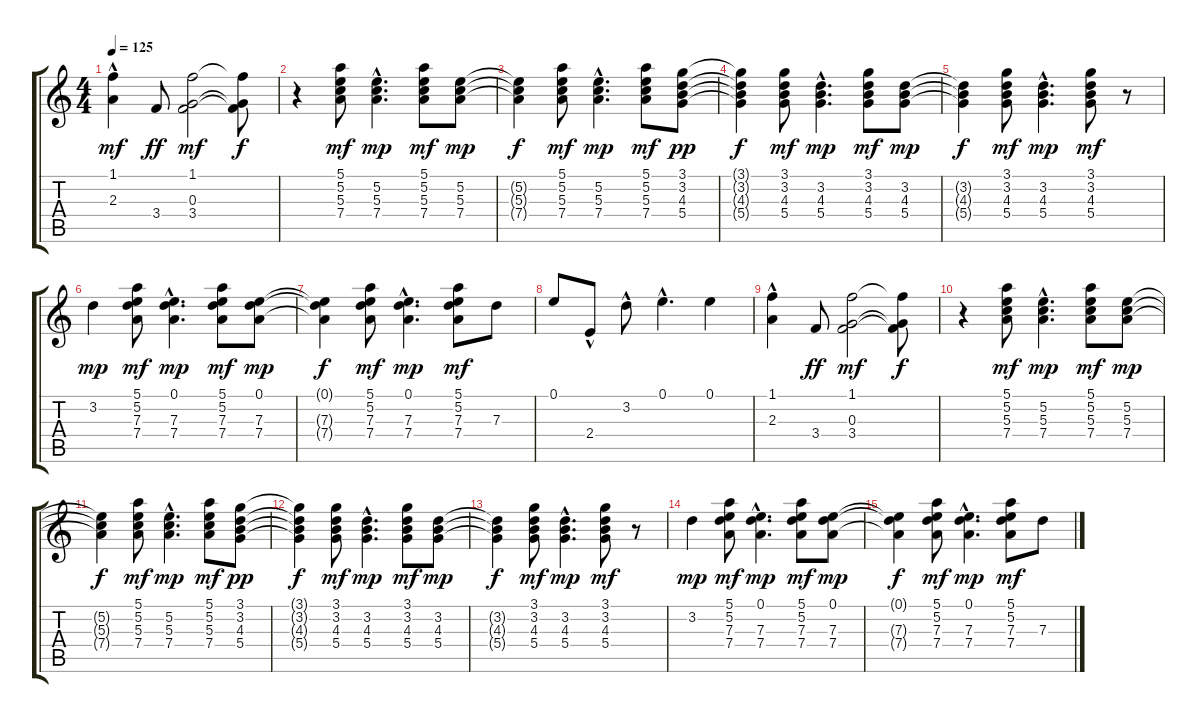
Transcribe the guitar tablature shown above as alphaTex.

\track "" {instrument electricguitarclean}
\staff {score tabs}
\tuning (E4 B3 G3 D3 A2 E2) {hide}
\ts (4 4)
\tempo 125
\clef g2
\ks c
(1.1{hac} 2.3{hac}).4{dy mf} 3.4.8{dy ff} (1.1 0.3 3.4).2{dy mf} (1.1{t} 0.3{t} 3.4{t}).8{dy f} |
r.4 (5.1 5.2 5.3 7.4).8{dy mf} (5.2{hac} 5.3{hac} 7.4{hac}).4{d dy mp} (5.1 5.2 5.3 7.4).8{dy mf} (5.2 5.3 7.4).8{dy mp} |
(5.2{t} 5.3{t} 7.4{t}).4{dy f} (5.1 5.2 5.3 7.4).8{dy mf} (5.2{hac} 5.3{hac} 7.4{hac}).4{d dy mp} (5.1 5.2 5.3 7.4).8{dy mf} (3.1 3.2 4.3 5.4).8{dy pp} |
(3.1{t} 3.2{t} 4.3{t} 5.4{t}).4{dy f} (3.1 3.2 4.3 5.4).8{dy mf} (3.2{hac} 4.3{hac} 5.4{hac}).4{d dy mp} (3.1 3.2 4.3 5.4).8{dy mf} (3.2 4.3 5.4).8{dy mp} |
(3.2{t} 4.3{t} 5.4{t}).4{dy f} (3.1 3.2 4.3 5.4).8{dy mf} (3.2{hac} 4.3{hac} 5.4{hac}).4{d dy mp} (3.1 3.2 4.3 5.4).8{dy mf} r.8 |
3.2.4{dy mp} (5.1 5.2 7.3 7.4).8{dy mf} (0.1{hac} 7.3{hac} 7.4{hac}).4{d dy mp} (5.1 5.2 7.3 7.4).8{dy mf} (0.1 7.3 7.4).8{dy mp} |
(0.1{t} 7.3{t} 7.4{t}).4{dy f} (5.1 5.2 7.3 7.4).8{dy mf} (0.1{hac} 7.3{hac} 7.4{hac}).4{d dy mp} (5.1 5.2 7.3 7.4).8{dy mf} 7.3.8 |
0.1.8 2.4{hac}.8 3.2{hac}.8 0.1{hac}.4{d} 0.1.4 |
(1.1{hac} 2.3{hac}).4 3.4.8{dy ff} (1.1 0.3 3.4).2{dy mf} (1.1{t} 0.3{t} 3.4{t}).8{dy f} |
r.4 (5.1 5.2 5.3 7.4).8{dy mf} (5.2{hac} 5.3{hac} 7.4{hac}).4{d dy mp} (5.1 5.2 5.3 7.4).8{dy mf} (5.2 5.3 7.4).8{dy mp} |
(5.2{t} 5.3{t} 7.4{t}).4{dy f} (5.1 5.2 5.3 7.4).8{dy mf} (5.2{hac} 5.3{hac} 7.4{hac}).4{d dy mp} (5.1 5.2 5.3 7.4).8{dy mf} (3.1 3.2 4.3 5.4).8{dy pp} |
(3.1{t} 3.2{t} 4.3{t} 5.4{t}).4{dy f} (3.1 3.2 4.3 5.4).8{dy mf} (3.2{hac} 4.3{hac} 5.4{hac}).4{d dy mp} (3.1 3.2 4.3 5.4).8{dy mf} (3.2 4.3 5.4).8{dy mp} |
(3.2{t} 4.3{t} 5.4{t}).4{dy f} (3.1 3.2 4.3 5.4).8{dy mf} (3.2{hac} 4.3{hac} 5.4{hac}).4{d dy mp} (3.1 3.2 4.3 5.4).8{dy mf} r.8 |
3.2.4{dy mp} (5.1 5.2 7.3 7.4).8{dy mf} (0.1{hac} 7.3{hac} 7.4{hac}).4{d dy mp} (5.1 5.2 7.3 7.4).8{dy mf} (0.1 7.3 7.4).8{dy mp} |
(0.1{t} 7.3{t} 7.4{t}).4{dy f} (5.1 5.2 7.3 7.4).8{dy mf} (0.1{hac} 7.3{hac} 7.4{hac}).4{d dy mp} (5.1 5.2 7.3 7.4).8{dy mf} 7.3.8
